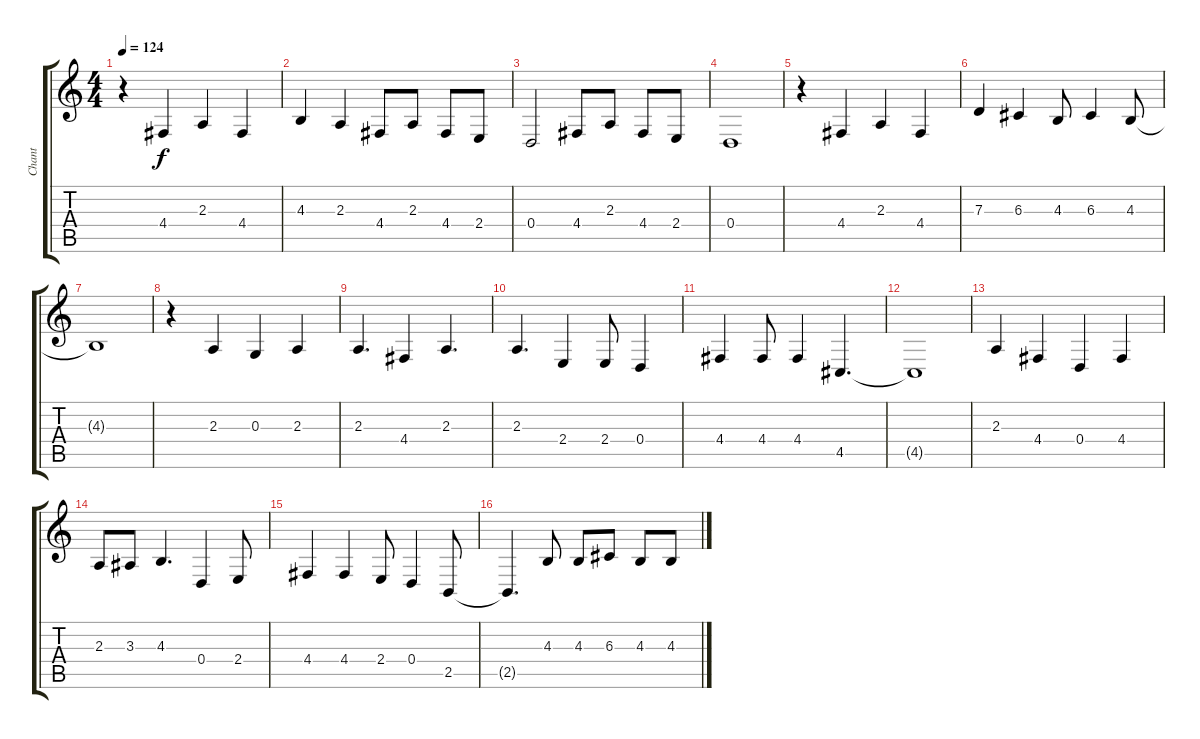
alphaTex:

\track ("Chant" "Chant") {instrument clarinet}
\staff {score tabs}
\tuning (E4 B3 G3 D3 A2 E2) {hide}
\ts (4 4)
\tempo 124
\clef g2
\ks c
r.4{dy f} 4.4.4 2.3.4 4.4.4 |
4.3.4 2.3.4 4.4.8 2.3.8 4.4.8 2.4.8 |
0.4.2 4.4.8 2.3.8 4.4.8 2.4.8 |
0.4.1 |
r.4 4.4.4 2.3.4 4.4.4 |
7.3.4 6.3.4 4.3.8 6.3.4 4.3.8 |
4.3{t}.1 |
r.4 2.3.4 0.3.4 2.3.4 |
2.3.4{d} 4.4.4 2.3.4{d} |
2.3.4{d} 2.4.4 2.4.8 0.4.4 |
4.4.4 4.4.8 4.4.4 4.5.4{d} |
4.5{t}.1 |
2.3.4 4.4.4 0.4.4 4.4.4 |
2.3.8 3.3.8 4.3.4{d} 0.4.4 2.4.8 |
4.4.4 4.4.4 2.4.8 0.4.4 2.5.8 |
2.5{t}.4{d} 4.3.8 4.3.8 6.3.8 4.3.8 4.3.8
